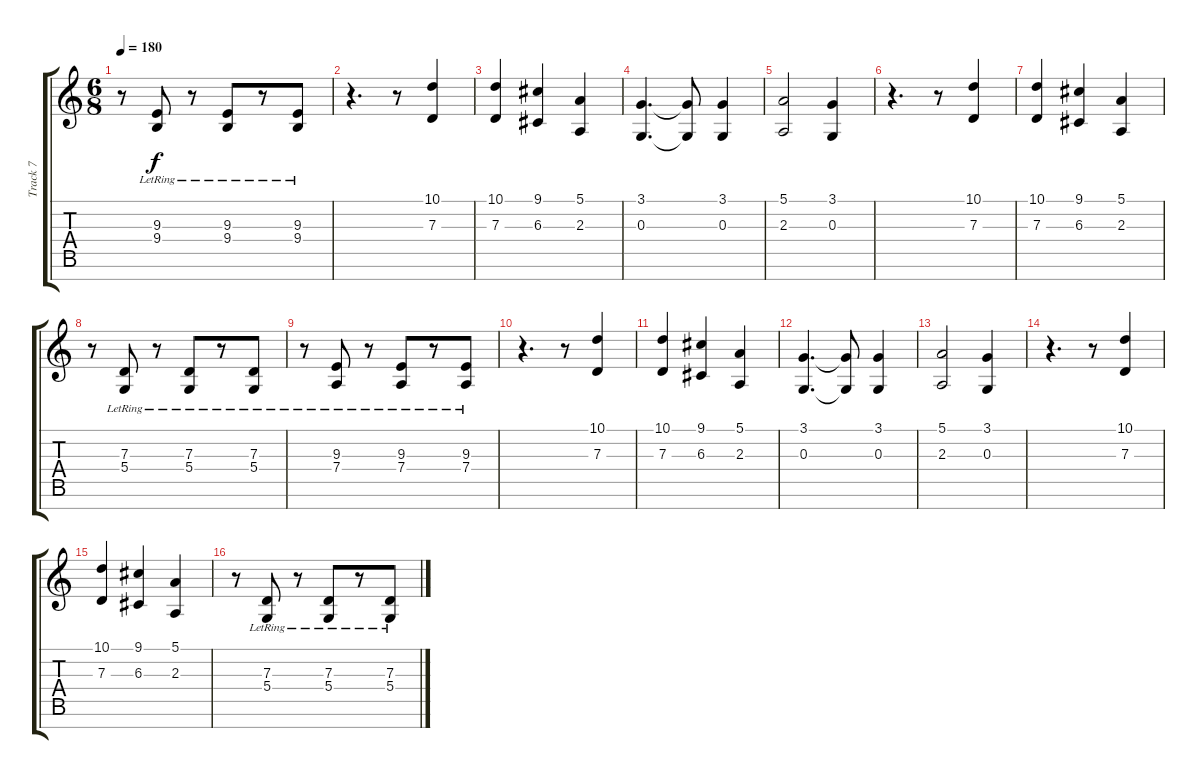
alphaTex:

\track ("Track 7" "Track 7") {instrument acousticgrandpiano}
\staff {score tabs}
\tuning (E4 B3 G3 D3 A2 E2 B1) {hide}
\ts (6 8)
\tempo 180
\clef g2
\ks c
r.8{dy f} (9.3 9.4{lr}).8 r.8 (9.3 9.4{lr}).8 r.8 (9.3 9.4{lr}).8 |
r.4{d} r.8 (10.1 7.3).4 |
(10.1 7.3).4 (9.1 6.3).4 (5.1 2.3).4 |
(3.1 0.3).4{d} (3.1{t} 0.3{t}).8 (3.1 0.3).4 |
(5.1 2.3).2 (3.1 0.3).4 |
r.4{d} r.8 (10.1 7.3).4 |
(10.1 7.3).4 (9.1 6.3).4 (5.1 2.3).4 |
r.8 (7.3 5.4{lr}).8 r.8 (7.3 5.4{lr}).8 r.8 (7.3 5.4{lr}).8 |
r.8 (9.3 7.4{lr}).8 r.8 (9.3 7.4{lr}).8 r.8 (9.3 7.4{lr}).8 |
r.4{d} r.8 (10.1 7.3).4 |
(10.1 7.3).4 (9.1 6.3).4 (5.1 2.3).4 |
(3.1 0.3).4{d} (3.1{t} 0.3{t}).8 (3.1 0.3).4 |
(5.1 2.3).2 (3.1 0.3).4 |
r.4{d} r.8 (10.1 7.3).4 |
(10.1 7.3).4 (9.1 6.3).4 (5.1 2.3).4 |
r.8 (7.3 5.4{lr}).8 r.8 (7.3 5.4{lr}).8 r.8 (7.3 5.4{lr}).8
